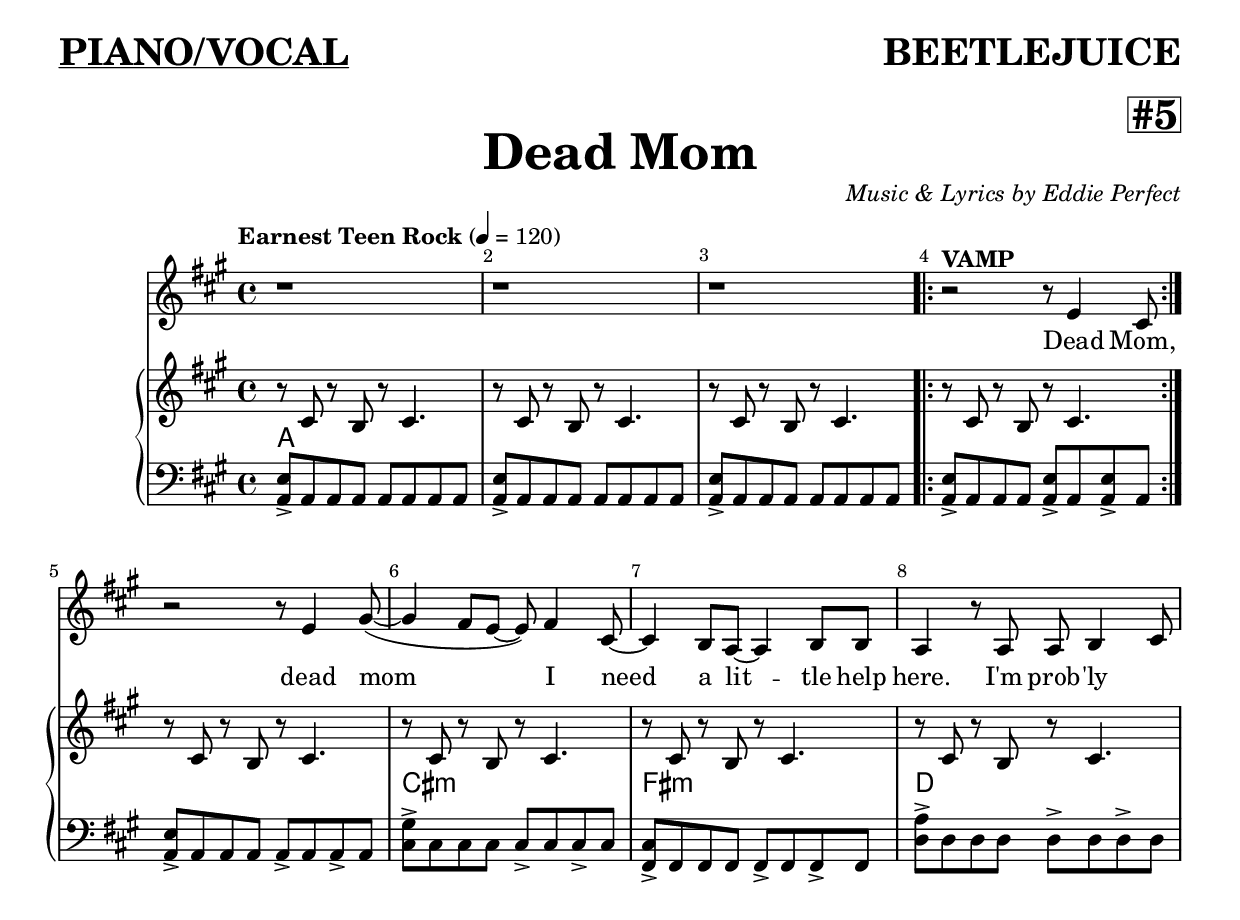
\paper {
bookTitleMarkup = \markup { 
  \column {
    
    \column { 
    \override #'(baseline-skip . 5)
        \fill-line { 
          {\bold \underline \abs-fontsize #18 \fromproperty #'header:dedication } 
          {\bold \abs-fontsize #18 \fromproperty #'header:subtitle } 
                  } 
        }
    
    \column { 
      \null 
      \fill-line {
          {\bold \fromproperty #'header:poetDates }
          {\box \bold \abs-fontsize #20 \fromproperty #'header:subsubtitle }
          
            }
      \fill-line {\bold \abs-fontsize #24 \fromproperty #'header:title } 
    }
    
    \column {

      \column {
    \null
        \fill-line {
                { \italic \fromproperty #'header:poet } 
                { \italic \fromproperty #'header:composer } 
              }
          }
        }
      }
    }
  }

\header {
%tried in-line markup here
% title = \markup { \fontsize #4 \bold "Dead Mom"}
  title = "Dead Mom"
  dedication = "PIANO/VOCAL" 
  composer = "Music & Lyrics by Eddie Perfect"
  subtitle = "BEETLEJUICE"
  subsubtitle= "#5"
  poet = "     "
  poetDates = "     "
}


melody = \relative c'' {
%put measure numbers on every bar
  \override Score.BarNumber.break-visibility = ##(#f #t #t)
  \clef treble
  \key a \major
  \time 4/4
  \autoBeamOn
  \tempo "Earnest Teen Rock" 4 = 120

%<<MUSIC START>>
  r1 |
  r1 |
  r1 |
  r2^\markup { \bold VAMP } r8 e,4 cis 8
  r2 r8 e4 gis8~	
  (gis4 fis8[ e~ ]e) fis4 cis8~
  cis4 b8 a8~a4 b8 b
  a4 r8 a8 a8 b4 cis8~ \break


 
}

text = \lyricmode {
  Dead Mom, dead mom I need a lit -- tle help here. 
  I'm prob -- 'ly

}



upper = \relative c'' {
  
  \clef treble
  \key a \major
  \time 4/4	

  r8 cis, r8 b r8 cis4.
  r8 cis r8 b r8 cis4.
  r8 cis r8 b r8 cis4.
 
\repeat volta 2 { r8 cis  r8 b r8 cis4.}
 
  r8 cis r8 b r8 cis4.
  r8 cis r8 b r8 cis4.
  r8 cis r8 b r8 cis4.
  r8 cis r8 b r8 cis4.

 
 
}

lower = \relative c {
  \clef bass
  \key a \major
  \time 4/4
 
 %<<MUSIC START>>
  <a e'>8-> a a a a a a  a 
  <a e'>8-> a a a a a a  a 
  <a e'>8-> a a a a a a  a 
  <a e'>8-> a a a <a e'>-> a <a e'>-> a \break 
  <a e'>8-> a a a a-> a a-> a
  <cis gis'>8-> cis cis cis cis-> cis cis-> cis
  <fis, cis'>8-> fis fis fis fis-> fis fis-> fis 
  <d' a'>8-> d d d d-> d d-> d
 
}

songChords =   \chordmode {
     a1 s1 s1 s1 
     s1 cis1:m fis1:m d1 
   }

\score {
  <<
    \new Voice = "mel" { \autoBeamOff \melody }
    \new Lyrics \lyricsto mel \text
    \new PianoStaff <<
      \new Staff = "upper" \upper
       \new ChordNames {
      \songChords
      } 
      \new Staff = "lower" \lower
     
    >>
  >>
  \layout {
    \context { \Staff \RemoveEmptyStaves }
  }
  \midi { }
}